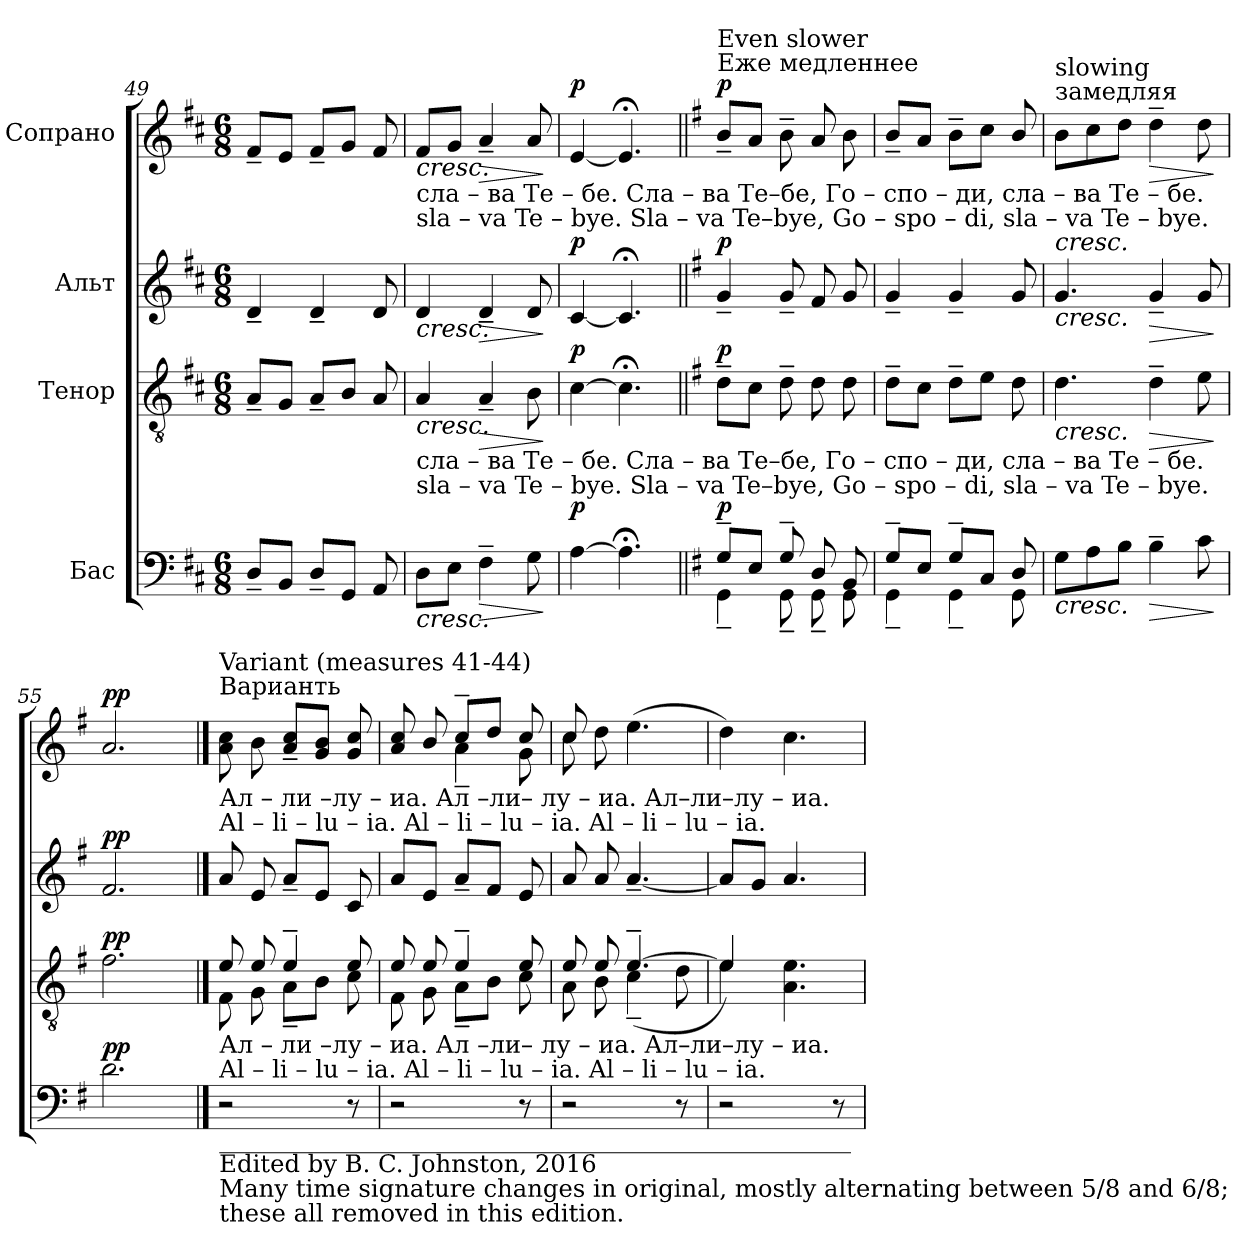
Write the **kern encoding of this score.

**kern	**dynam	**kern	**dynam	**kern	**dynam	**kern	**dynam
*part4	*part4	*part3	*part3	*part2	*part2	*part1	*part1
*staff4	*staff4	*staff3	*staff3	*staff2	*staff2	*staff1	*staff1
*I"Бас	*	*I"Тенор	*	*I"Альт	*	*I"Сопрано	*
*clefF4	*	*clefGv2	*	*clefG2	*	*clefG2	*
*k[f#c#]	*	*k[f#c#]	*	*k[f#c#]	*	*k[f#c#]	*
*M6/8	*	*M6/8	*	*M6/8	*	*M6/8	*
=49	=49	=49	=49	=49	=49	=49	=49
8D~/L	.	8A~/L	.	4d~/	.	8f#~/L	.
8BB/J	.	8G/J	.	.	.	8e/J	.
8D~/L	.	8A~/L	.	4d~/	.	8f#~/L	.
8GG/J	.	8B/J	.	.	.	8g/J	.
8AA/	.	8A/	.	8d/	.	8f#/	.
!!LO:LB:g=z
=50	=50	=50	=50	=50	=50	=50	=50
!	!	!	!	!	!	!LO:TX:b:t=сла – ва  Те  – бе.                      Сла  –   ва  Те–бе,   Го   –   спо  –  ди,   сла    –   ва     Те  –  бе.	!
!	!	!	!	!	!	!LO:TX:b:t=sla   – va  Te  – bye.                    Sla   –  va  Te–bye, Go   –   spo  –  di,     sla     –    va    Te  – bye.	!
!	!	!LO:TX:b:t=сла – ва  Те  – бе.                      Сла  –   ва  Те–бе,   Го   –   спо  –  ди,   сла    –   ва     Те  –  бе.	!	!	!	!	!
!	!	!LO:TX:b:t=sla   – va  Te  – bye.                    Sla   –  va  Te–bye, Go   –   spo  –  di,     sla     –    va    Te  – bye.	!	!	!	!	!
!	!LO:HP:b	!	!LO:HP:b	!	!LO:HP:b	!	!LO:HP:b
8D\L	<	4A/	<	4d/	<	8f#/L	<
8E\J	.	.	.	.	.	8g/J	.
!	!LO:HP:b	!	!LO:HP:b	!	!LO:HP:b	!	!LO:HP:b
4F#~\	>	4A~/	>	4d~/	>	4a~/	>
8G\	.	8B\	.	8d/	.	8a/	.
.	[ ]	.	[ ]	.	[ ]	.	[ ]
=51	=51	=51	=51	=51	=51	=51	=51
!	!LO:DY:a	!	!LO:DY:a	!	!LO:DY:a	!	!LO:DY:a
[4A\	p	[4c#\	p	[4c#/	p	[4e/	p
4.A;<\]	.	4.c#;<\]	.	4.c#;</]	.	4.e;</]	.
=52||	=52||	=52||	=52||	=52||	=52||	=52||	=52||
*k[f#]	*	*k[f#]	*	*k[f#]	*	*k[f#]	*
*	*	*	*	*	*	*MM60	*
*^	*	*	*	*	*	*	*
!	!	!	!	!	!	!	!LO:TX:a:t=Еже медленнее	!
!	!	!	!	!	!	!	!LO:TX:a:t=Even slower	!
!	!	!LO:DY:a	!	!LO:DY:a	!	!LO:DY:a	!	!LO:DY:a
8G~/L	4GG~\	p	8d~\L	p	4g~/	p	8b~/L	p
8E/J	.	.	8c\J	.	.	.	8a/J	.
8G~/	8GG~\	.	8d~\	.	8g~/	.	8b~\	.
8D/	8GG~\	.	8d\	.	8f#/	.	8a/	.
8BB/	8GG\	.	8d\	.	8g/	.	8b\	.
=53	=53	=53	=53	=53	=53	=53	=53	=53
8G~/L	4GG~\	.	8d~\L	.	4g~/	.	8b~/L	.
8E/J	.	.	8c\J	.	.	.	8a/J	.
8G~/L	4GG~\	.	8d~\L	.	4g~/	.	8b~\L	.
8C/J	.	.	8e\J	.	.	.	8cc\J	.
8D/	8GG\	.	8d\	.	8g/	.	8b/	.
*v	*v	*	*	*	*	*	*	*
=54	=54	=54	=54	=54	=54	=54	=54
*	*	*	*	*	*	*MM50	*
*^	*	*	*	*	*	*	*
!	!	!	!	!	!	!	!LO:TX:a:t=замедляя	!
!	!	!	!	!	!	!	!LO:TX:a:t=slowing	!
!	!	!LO:HP:b	!	!LO:HP:b	!	!LO:HP:b	!	!LO:HP:b
*v	*v	*	*	*	*	*	*	*
8G\L	<	4.d\	<	4.g/	<	8b\L	<
8A\	.	.	.	.	.	8cc\	.
8B\J	.	.	.	.	.	8dd\J	.
!	!LO:HP:b	!	!LO:HP:b	!	!LO:HP:b	!	!LO:HP:b
4B~\	>	4d~\	>	4g~/	>	4dd~\	>
8c\	.	8e\	.	8g/	.	8dd\	.
.	[ ]	.	[ ]	.	[ ]	.	[ ]
=55	=55	=55	=55	=55	=55	=55	=55
*	*	*	*	*	*	*MM45	*
!	!LO:DY:a	!	!LO:DY:a	!	!LO:DY:a	!	!LO:DY:a
2.d\	pp	2.f#\	pp	2.f#/	pp	2.a/	pp
!!LO:PB:g=z
==56	==56	==56	==56	==56	==56	==56	==56
*	*	*^	*	*	*	*	*
!	!	!	!	!	!	!	!LO:TX:a:t=Bарианть	!
!	!	!	!	!	!	!	!LO:TX:a:t=Variant (measures 41-44)	!
!	!	!	!	!	!	!	!LO:TX:b:t=Ал – ли –лу  –   иа.   Ал –ли– лу  –   иа.    Ал–ли–лу            –              иа.	!
!	!	!	!	!	!	!	!LO:TX:b:t=Al  –  li   – lu    –   ia.    Al  –  li  – lu   –    ia.      Al – li – lu             –               ia.	!
!	!	!LO:TX:b:t=Ал – ли –лу  –   иа.   Ал –ли– лу  –   иа.    Ал–ли–лу            –              иа.	!	!	!	!	!	!
!	!	!LO:TX:b:t=Al  –  li   – lu    –   ia.    Al  –  li  – lu   –    ia.      Al – li – lu             –               ia.	!	!	!	!	!	!
!LO:TX:b:t=____________________________________________________	!	!	!	!	!	!	!	!
!LO:TX:b:t=Edited by B. C. Johnston, 2016	!	!	!	!	!	!	!	!
!LO:TX:b:t=Many time signature changes in original, mostly alternating between 5/8 and 6/8;	!	!	!	!	!	!	!	!
!LO:TX:b:t=these all removed in this edition.	!	!	!	!	!	!	!	!
2r	.	8e/	8F#\	.	8a/	.	8a\ 8cc\	.
.	.	8e/	8G\	.	8e/	.	8b\	.
.	.	4e~/	8A~\L	.	8a~/L	.	8a/~ 8cc/~L	.
.	.	.	8B\J	.	8e/J	.	8g/ 8b/J	.
8r	.	8e/	8c\	.	8c/	.	8g/ 8cc/	.
=57	=57	=57	=57	=57	=57	=57	=57	=57
*	*	*	*	*	*	*	*^	*
2r	.	8e/	8F#\	.	8a/L	.	8a/ 8cc/	4ryy	.
.	.	8e/	8G\	.	8e/J	.	8b/	.	.
.	.	4e~/	8A~\L	.	8a~/L	.	8cc~/L	4a~\	.
.	.	.	8B\J	.	8f#/J	.	8dd/J	.	.
8r	.	8e/	8c\	.	8e/	.	8cc/	8g\	.
=58	=58	=58	=58	=58	=58	=58	=58	=58	=58
2r	.	8e/	8A\	.	8a/	.	8cc/	8cc\	.
.	.	8e/	8B\	.	8a/	.	8dd\	2ryy	.
.	.	[4.e~/	(4c~\	.	[4.a~/	.	(>4.ee\	.	.
8r	.	.	8d\	.	.	.	.	.	.
*	*	*	*	*	*	*	*v	*v	*
=59	=59	=59	=59	=59	=59	=59	=59	=59
2r	.	4e/])	4e\	.	8a/L]	.	4dd\)	.
.	.	.	.	.	8g/J	.	.	.
.	.	4.A\ 4.e\	4ryy	.	4.a/	.	4.cc\	.
8r	.	.	8ryy	.	.	.	.	.
*	*	*v	*v	*	*	*	*	*
=	=	=	=	=	=	=	=
*-	*-	*-	*-	*-	*-	*-	*-
